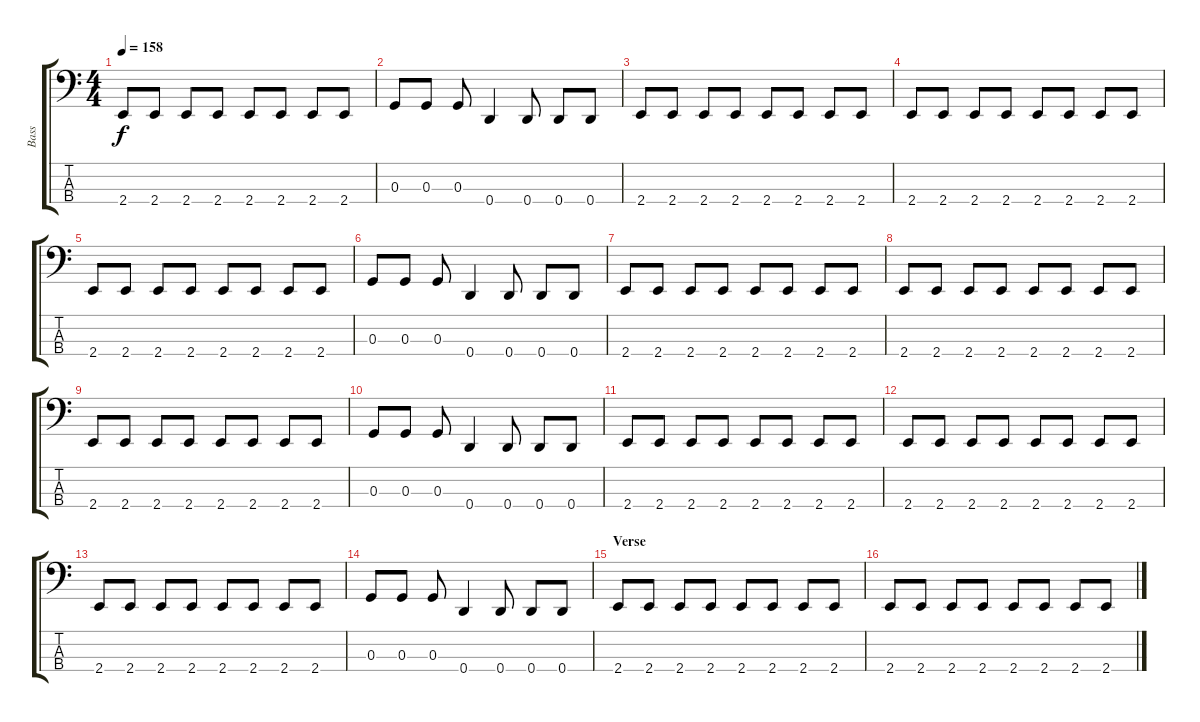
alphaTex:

\track ("Bass " "Bass ") {instrument electricbasspick}
\staff {score tabs}
\tuning (F2 C2 G1 D1) {hide}
\ts (4 4)
\tempo 158
\clef f4
\ks c
2.4.8{dy f} 2.4.8 2.4.8 2.4.8 2.4.8 2.4.8 2.4.8 2.4.8 |
0.3.8 0.3.8 0.3.8 0.4.4 0.4.8 0.4.8 0.4.8 |
2.4.8 2.4.8 2.4.8 2.4.8 2.4.8 2.4.8 2.4.8 2.4.8 |
2.4.8 2.4.8 2.4.8 2.4.8 2.4.8 2.4.8 2.4.8 2.4.8 |
2.4.8 2.4.8 2.4.8 2.4.8 2.4.8 2.4.8 2.4.8 2.4.8 |
0.3.8 0.3.8 0.3.8 0.4.4 0.4.8 0.4.8 0.4.8 |
2.4.8 2.4.8 2.4.8 2.4.8 2.4.8 2.4.8 2.4.8 2.4.8 |
2.4.8 2.4.8 2.4.8 2.4.8 2.4.8 2.4.8 2.4.8 2.4.8 |
2.4.8 2.4.8 2.4.8 2.4.8 2.4.8 2.4.8 2.4.8 2.4.8 |
0.3.8 0.3.8 0.3.8 0.4.4 0.4.8 0.4.8 0.4.8 |
2.4.8 2.4.8 2.4.8 2.4.8 2.4.8 2.4.8 2.4.8 2.4.8 |
2.4.8 2.4.8 2.4.8 2.4.8 2.4.8 2.4.8 2.4.8 2.4.8 |
2.4.8 2.4.8 2.4.8 2.4.8 2.4.8 2.4.8 2.4.8 2.4.8 |
0.3.8 0.3.8 0.3.8 0.4.4 0.4.8 0.4.8 0.4.8 |
\section ("" "Verse")
2.4.8 2.4.8 2.4.8 2.4.8 2.4.8 2.4.8 2.4.8 2.4.8 |
2.4.8 2.4.8 2.4.8 2.4.8 2.4.8 2.4.8 2.4.8 2.4.8
